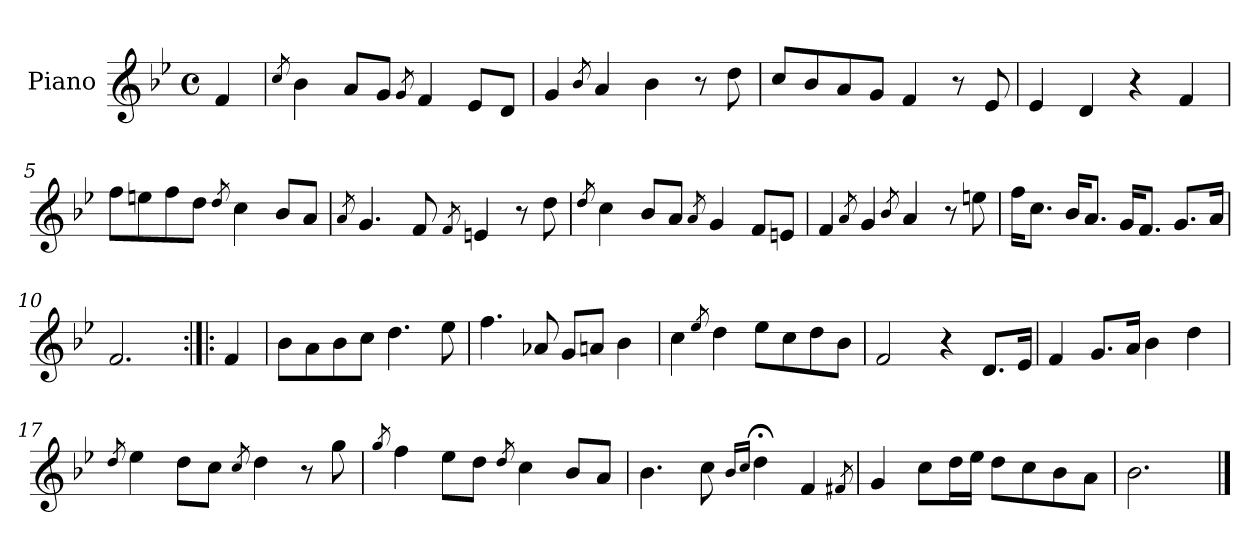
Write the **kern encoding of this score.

**kern
*part1
*staff1
*I"Piano
*I'Pno.
*clefG2
*k[b-e-]
*M4/4
*met(c)
=
4f/
=1
8qcc/
4b-\
8a/L
8g/J
8qg/
4f/
8e-/L
8d/J
=2
4g/
8qb-/
4a/
4b-\
8r
8dd\
=3
8cc/L
8b-/
8a/
8g/J
4f/
8r
8e-/
=4
4e-/
4d/
4r
4f/
=5
8ff\L
8een\
8ff\
8dd\J
8qdd/
4cc\
8b-/L
8a/J
!!LO:LB:g=z
=6
8qa/
4.g/
8f/
8qf/
4en/
8r
8dd\
=7
8qdd/
4cc\
8b-/L
8a/J
8qa/
4g/
8f/L
8en/J
=8
4f/
8qa/
4g/
8qb-/
4a/
8r
8een\
=9
16ff\KL
8.cc\J
16b-/KL
8.a/J
16g/KL
8.f/J
8.g/L
16a/Jk
=10
2.f/
=11:|!|:
4f/
!!LO:LB:g=z
=12
8b-\L
8a\
8b-\
8cc\J
4.dd\
8ee-\
=13
4.ff\
8a-X/
8g/L
8an/J
4b-\
=14
4cc\
8qee-/
4dd\
8ee-\L
8cc\
8dd\
8b-\J
=15
2f/
4r
8.d/L
16e-/Jk
=16
4f/
8.g/L
16a/Jk
4b-\
4dd\
=17
8qdd/
4ee-\
8dd\L
8cc\J
8qcc/
4dd\
8r
8gg\
!!LO:LB:g=z
=18
8qgg/
4ff\
8ee-\L
8dd\J
8qdd/
4cc\
8b-/L
8a/J
=19
4.b-\
8cc\
16qb-/LL
16qcc/JJ
4dd;<\
4f/
8qf#X/
=20
4g/
8cc\L
16dd\L
16ee-\JJ
8dd\L
8cc\
8b-\
8a\J
=21
2.b-\
==
*-
